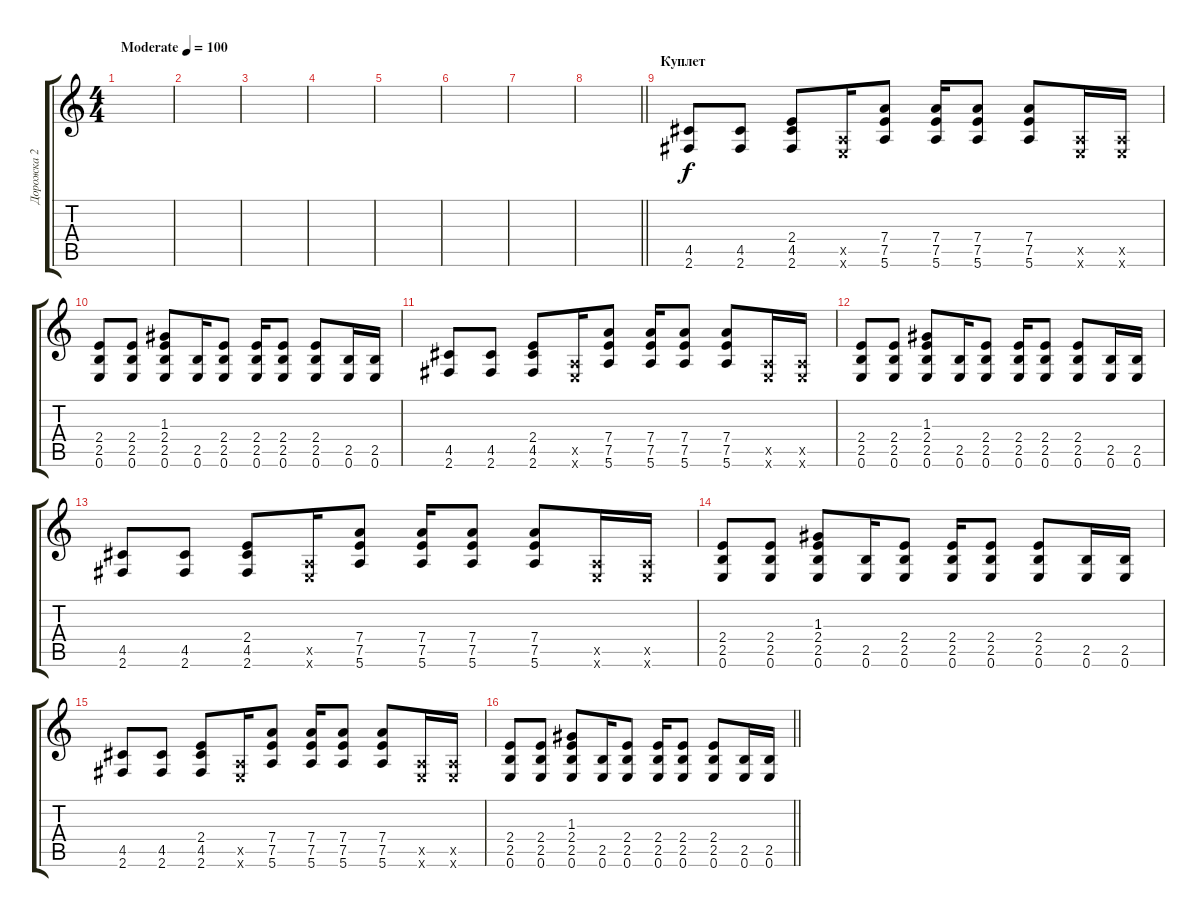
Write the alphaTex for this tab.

\track ("Дорожка 2" "Дорожка 2") {instrument overdrivenguitar}
\staff {score tabs}
\tuning (E4 B3 G3 D3 A2 E2) {hide}
\ts (4 4)
\tempo (100 "Moderate")
\clef g2
\ks c
|
|
|
|
|
|
|
\barLineRight lightlight
|
\section ("" "Куплет")
(4.5 2.6).8 (4.5 2.6).8 (2.4 4.5 2.6).8 (0.5{x} 0.6{x}).16 (7.4 7.5 5.6).8 (7.4 7.5 5.6).16 (7.4 7.5 5.6).8 (7.4 7.5 5.6).8 (0.5{x} 0.6{x}).16 (0.5{x} 0.6{x}).16 |
(2.4 2.5 0.6).8 (2.4 2.5 0.6).8 (1.3 2.4 2.5 0.6).8 (2.5 0.6).16 (2.4 2.5 0.6).8 (2.4 2.5 0.6).16 (2.4 2.5 0.6).8 (2.4 2.5 0.6).8 (2.5 0.6).16 (2.5 0.6).16 |
(4.5 2.6).8 (4.5 2.6).8 (2.4 4.5 2.6).8 (0.5{x} 0.6{x}).16 (7.4 7.5 5.6).8 (7.4 7.5 5.6).16 (7.4 7.5 5.6).8 (7.4 7.5 5.6).8 (0.5{x} 0.6{x}).16 (0.5{x} 0.6{x}).16 |
(2.4 2.5 0.6).8 (2.4 2.5 0.6).8 (1.3 2.4 2.5 0.6).8 (2.5 0.6).16 (2.4 2.5 0.6).8 (2.4 2.5 0.6).16 (2.4 2.5 0.6).8 (2.4 2.5 0.6).8 (2.5 0.6).16 (2.5 0.6).16 |
(4.5 2.6).8 (4.5 2.6).8 (2.4 4.5 2.6).8 (0.5{x} 0.6{x}).16 (7.4 7.5 5.6).8 (7.4 7.5 5.6).16 (7.4 7.5 5.6).8 (7.4 7.5 5.6).8 (0.5{x} 0.6{x}).16 (0.5{x} 0.6{x}).16 |
(2.4 2.5 0.6).8 (2.4 2.5 0.6).8 (1.3 2.4 2.5 0.6).8 (2.5 0.6).16 (2.4 2.5 0.6).8 (2.4 2.5 0.6).16 (2.4 2.5 0.6).8 (2.4 2.5 0.6).8 (2.5 0.6).16 (2.5 0.6).16 |
(4.5 2.6).8 (4.5 2.6).8 (2.4 4.5 2.6).8 (0.5{x} 0.6{x}).16 (7.4 7.5 5.6).8 (7.4 7.5 5.6).16 (7.4 7.5 5.6).8 (7.4 7.5 5.6).8 (0.5{x} 0.6{x}).16 (0.5{x} 0.6{x}).16 |
\barLineRight lightlight
(2.4 2.5 0.6).8 (2.4 2.5 0.6).8 (1.3 2.4 2.5 0.6).8 (2.5 0.6).16 (2.4 2.5 0.6).8 (2.4 2.5 0.6).16 (2.4 2.5 0.6).8 (2.4 2.5 0.6).8 (2.5 0.6).16 (2.5 0.6).16
